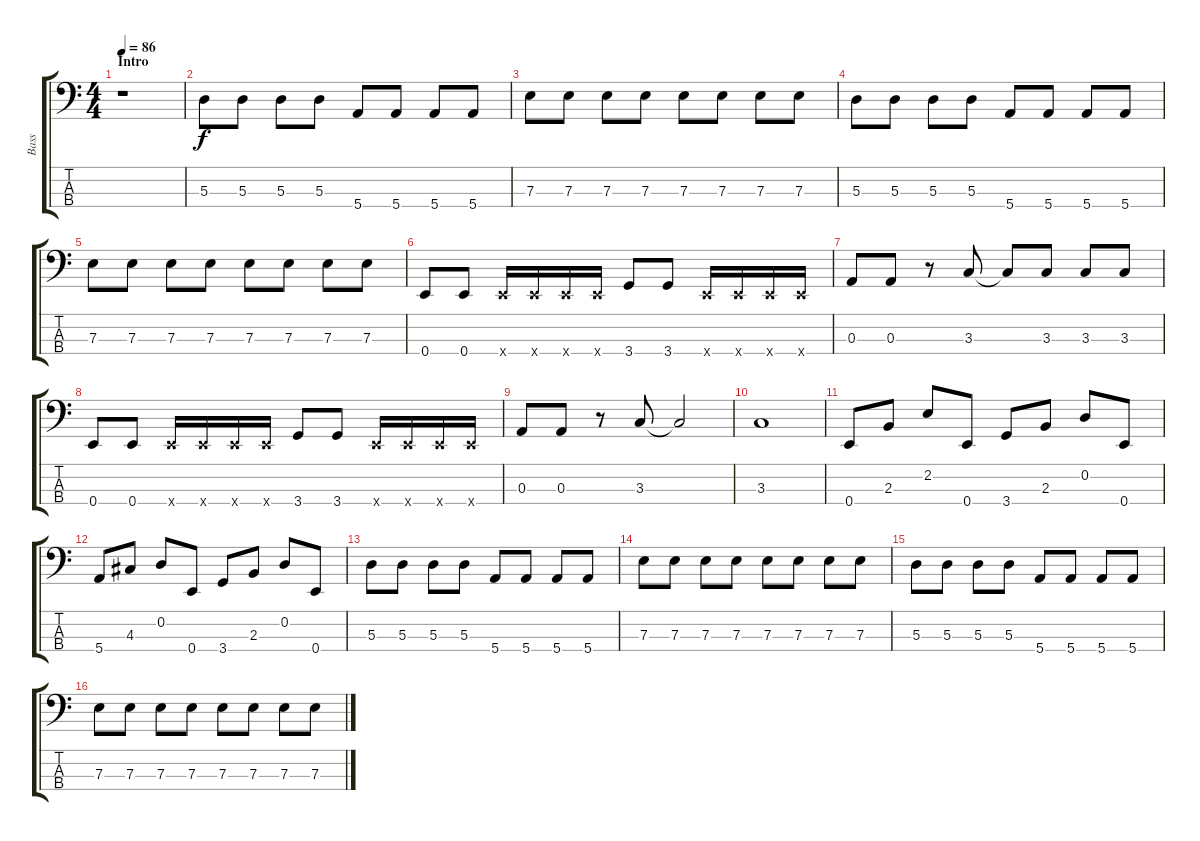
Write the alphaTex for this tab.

\track ("Bass" "Bass") {instrument electricbasspick}
\staff {score tabs}
\tuning (G2 D2 A1 E1) {hide}
\ts (4 4)
\section ("" "Intro")
\tempo 86
\clef f4
\ks c
r.1{dy f instrument electricbasspick} |
5.3.8 5.3.8 5.3.8 5.3.8 5.4.8 5.4.8 5.4.8 5.4.8 |
7.3.8 7.3.8 7.3.8 7.3.8 7.3.8 7.3.8 7.3.8 7.3.8 |
5.3.8 5.3.8 5.3.8 5.3.8 5.4.8 5.4.8 5.4.8 5.4.8 |
7.3.8 7.3.8 7.3.8 7.3.8 7.3.8 7.3.8 7.3.8 7.3.8 |
0.4.8 0.4.8 0.4{x}.16 0.4{x}.16 0.4{x}.16 0.4{x}.16 3.4.8 3.4.8 0.4{x}.16 0.4{x}.16 0.4{x}.16 0.4{x}.16 |
0.3.8 0.3.8 r.8 3.3.8 3.3{t}.8 3.3.8 3.3.8 3.3.8 |
0.4.8 0.4.8 0.4{x}.16 0.4{x}.16 0.4{x}.16 0.4{x}.16 3.4.8 3.4.8 0.4{x}.16 0.4{x}.16 0.4{x}.16 0.4{x}.16 |
0.3.8 0.3.8 r.8 3.3.8 3.3{t}.2 |
3.3.1 |
0.4.8 2.3.8 2.2.8 0.4.8 3.4.8 2.3.8 0.2.8 0.4.8 |
5.4.8 4.3.8 0.2.8 0.4.8 3.4.8 2.3.8 0.2.8 0.4.8 |
5.3.8 5.3.8 5.3.8 5.3.8 5.4.8 5.4.8 5.4.8 5.4.8 |
7.3.8 7.3.8 7.3.8 7.3.8 7.3.8 7.3.8 7.3.8 7.3.8 |
5.3.8 5.3.8 5.3.8 5.3.8 5.4.8 5.4.8 5.4.8 5.4.8 |
7.3.8 7.3.8 7.3.8 7.3.8 7.3.8 7.3.8 7.3.8 7.3.8
